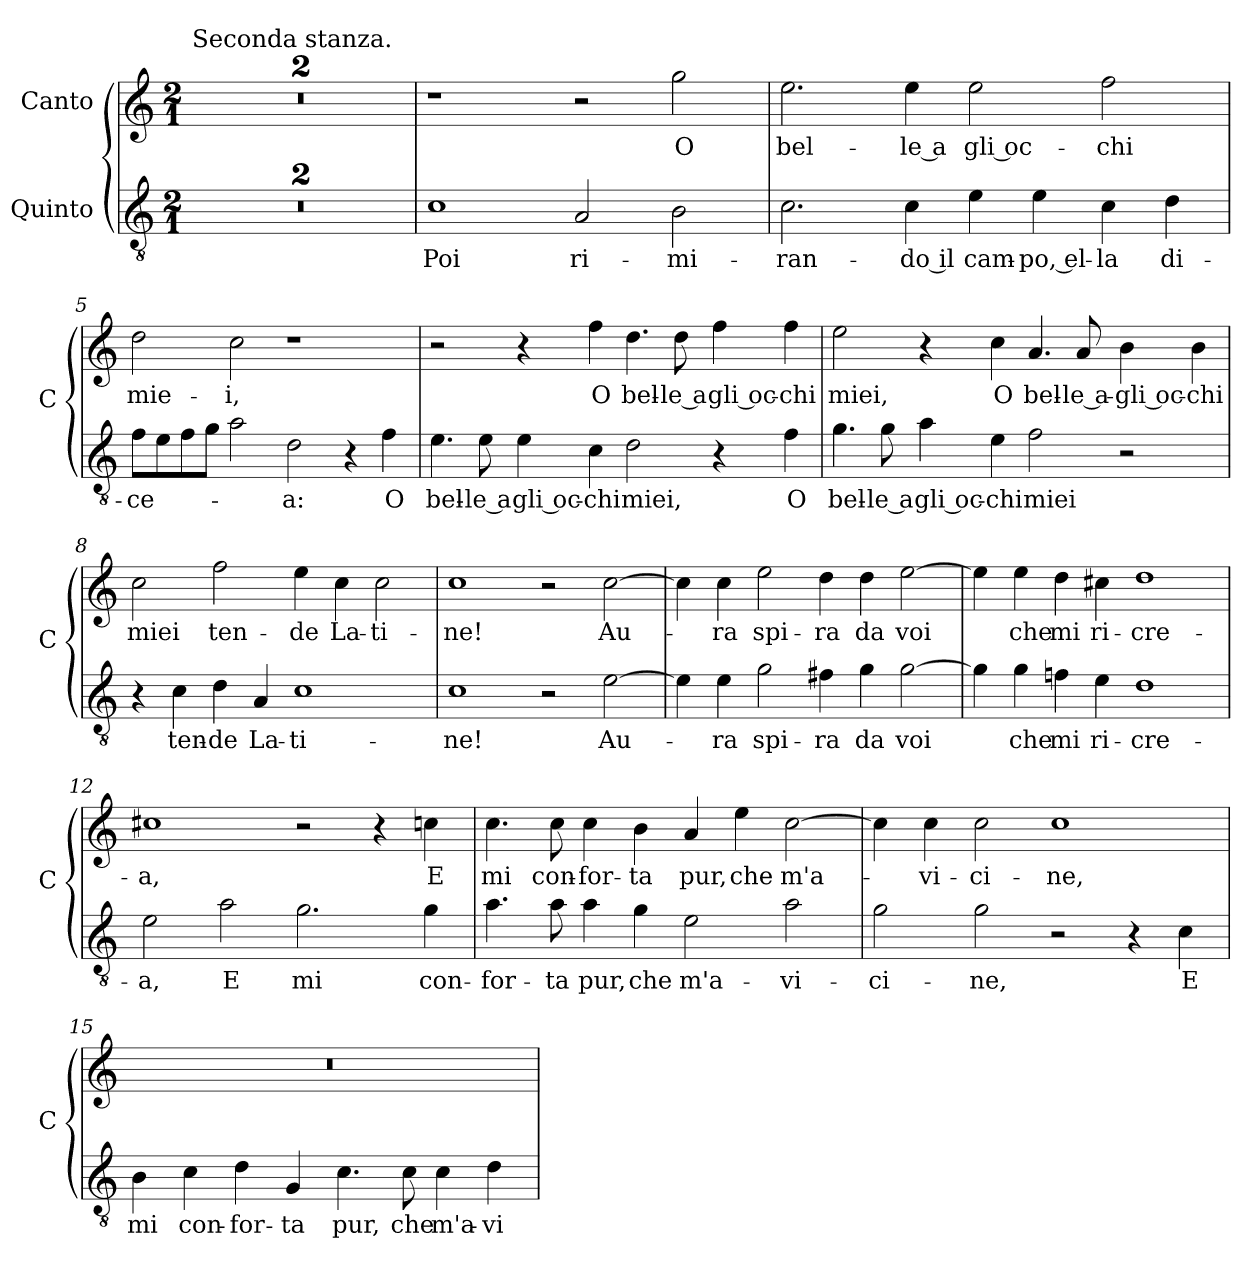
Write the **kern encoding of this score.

**kern	**text	**kern	**text
*part2	*part2	*part1	*part1
*staff2	*staff2	*staff1	*staff1
*I"Quinto	*	*I"Canto	*
*	*	*I'C	*
*clefGv2	*	*clefG2	*
*k[]	*	*k[]	*
*C:	*	*C:	*
*M2/1	*	*M2/1	*
=1	=1	=1	=1
!	!	!LO:TX:a:t=Seconda stanza.	!
0r	.	0r	.
=2	=2	=2	=2
0r	.	0r	.
=3	=3	=3	=3
1c	Poi	1r	.
2A	ri-	2r	.
2B	-mi-	2gg	O
=4	=4	=4	=4
2.c	-ran-	2.ee	bel-
4c	-do il	4ee	-le a
4e	cam-	2ee	gli oc-
4e	-po, el-	.	.
4c	-la	2ff	-chi
4d	di-	.	.
=5	=5	=5	=5
8fL	-ce-	2dd	mie-
8e	.	.	.
8f	.	.	.
8gJ	.	.	.
2a	.	2cc	-i,
2d	-a:	1r	.
4r	.	.	.
4f	O	.	.
=6	=6	=6	=6
4.e	bel-	2r	.
8e	-le a	.	.
4e	gli oc-	4r	.
4c	-chi	4ff	O
2d	miei,	4.dd	bel-
.	.	8dd	-le a
4r	.	4ff	gli oc-
4f	O	4ff	-chi
=7	=7	=7	=7
4.g	bel-	2ee	miei,
8g	-le a	.	.
4a	gli oc-	4r	.
4e	-chi	4cc	O
2f	miei	4.a	bel-
.	.	8a	-le a-
2r	.	4b	-gli oc-
.	.	4b	-chi
=8	=8	=8	=8
4r	.	2cc	miei
4c	ten-	.	.
4d	-de	2ff	ten-
4A	La-	.	.
1c	-ti-	4ee	-de
.	.	4cc	La-
.	.	2cc	-ti-
=9	=9	=9	=9
1c	-ne!	1cc	-ne!
2r	.	2r	.
[2e	Au-	[2cc	Au-
=10	=10	=10	=10
4e]	.	4cc]	.
4e	-ra	4cc	-ra
2g	spi-	2ee	spi-
4f#X	-ra	4dd	-ra
4g	da	4dd	da
[2g	voi	[2ee	voi
=11	=11	=11	=11
4g]	.	4ee]	.
4g	che	4ee	che
4fn	mi	4dd	mi
4e	ri-	4cc#X	ri-
1d	-cre-	1dd	-cre-
=12	=12	=12	=12
2e	-a,	1cc#X	-a,
2a	E	.	.
2.g	mi	2r	.
.	.	4r	.
4g	con-	4ccn	E
=13	=13	=13	=13
4.a	-for-	4.cc	mi
8a	-ta	8cc	con-
4a	pur,	4cc	-for-
4g	che	4b	-ta
2e	m'a-	4a	pur,
.	.	4ee	che
2a	-vi-	[2cc	m'a-
=14	=14	=14	=14
2g	-ci-	4cc]	.
.	.	4cc	-vi-
2g	-ne,	2cc	-ci-
2r	.	1cc	-ne,
4r	.	.	.
4c	E	.	.
=15	=15	=15	=15
4B	mi	0r	.
4c	con-	.	.
4d	-for-	.	.
4G	-ta	.	.
4.c	pur,	.	.
8c	che	.	.
4c	m'a-	.	.
4d	-vi-	.	.
=	=	=	=
*-	*-	*-	*-
